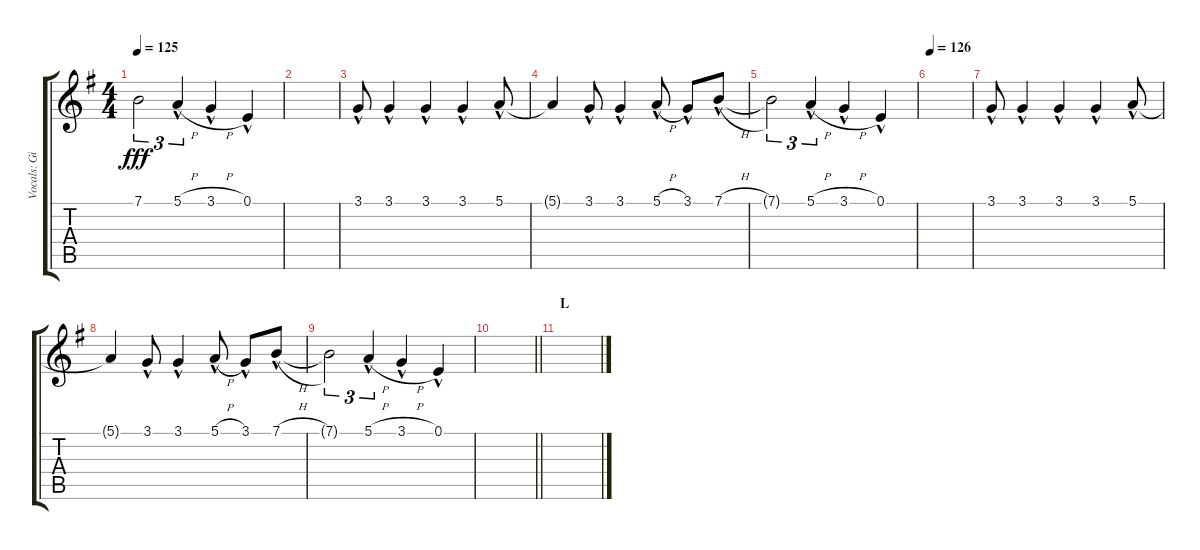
\track ("Vocals: Gil" "Vocals: Gi") {instrument lead2sawtooth}
\staff {score tabs}
\tuning (E4 B3 G3 D3 A2 E2) {hide}
\ts (4 4)
\tempo 125
\clef g2
\ks g
7.1{t}.2{tu (3 2) dy fff} 5.1{h hac}.4{tu (3 2)} 3.1{h hac}.4 0.1{hac}.4 |
|
3.1{hac}.8 3.1{hac}.4 3.1{hac}.4 3.1{hac}.4 5.1{hac}.8 |
5.1{t}.4 3.1{hac}.8 3.1{hac}.4 5.1{h hac}.8 3.1{hac}.8 7.1{h hac}.8 |
7.1{t}.2{tu (3 2)} 5.1{h hac}.4{tu (3 2)} 3.1{h hac}.4 0.1{hac}.4 |
\tempo 126
|
3.1{hac}.8 3.1{hac}.4 3.1{hac}.4 3.1{hac}.4 5.1{hac}.8 |
5.1{t}.4 3.1{hac}.8 3.1{hac}.4 5.1{h hac}.8 3.1{hac}.8 7.1{h hac}.8 |
7.1{t}.2{tu (3 2)} 5.1{h hac}.4{tu (3 2)} 3.1{h hac}.4 0.1{hac}.4 |
\barLineRight lightlight
|
\section ("" "L")
